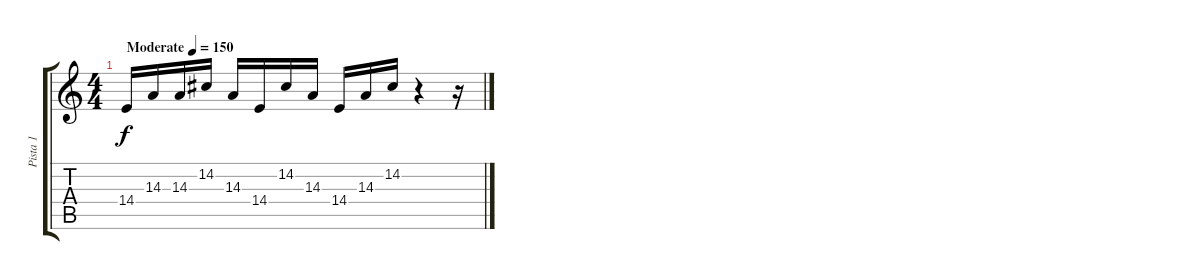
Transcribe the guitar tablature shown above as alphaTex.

\track ("Pista 1" "Pista 1") {instrument lead1square}
\staff {score tabs}
\tuning (E4 B3 G3 D3 A2 E2) {hide}
\ts (4 4)
\tempo (150 "Moderate")
\clef g2
\ks c
14.4.16{dy f instrument lead1square} 14.3.16 14.3.16 14.2.16 14.3.16 14.4.16 14.2.16 14.3.16 14.4.16 14.3.16 14.2.16 r.4 r.16
